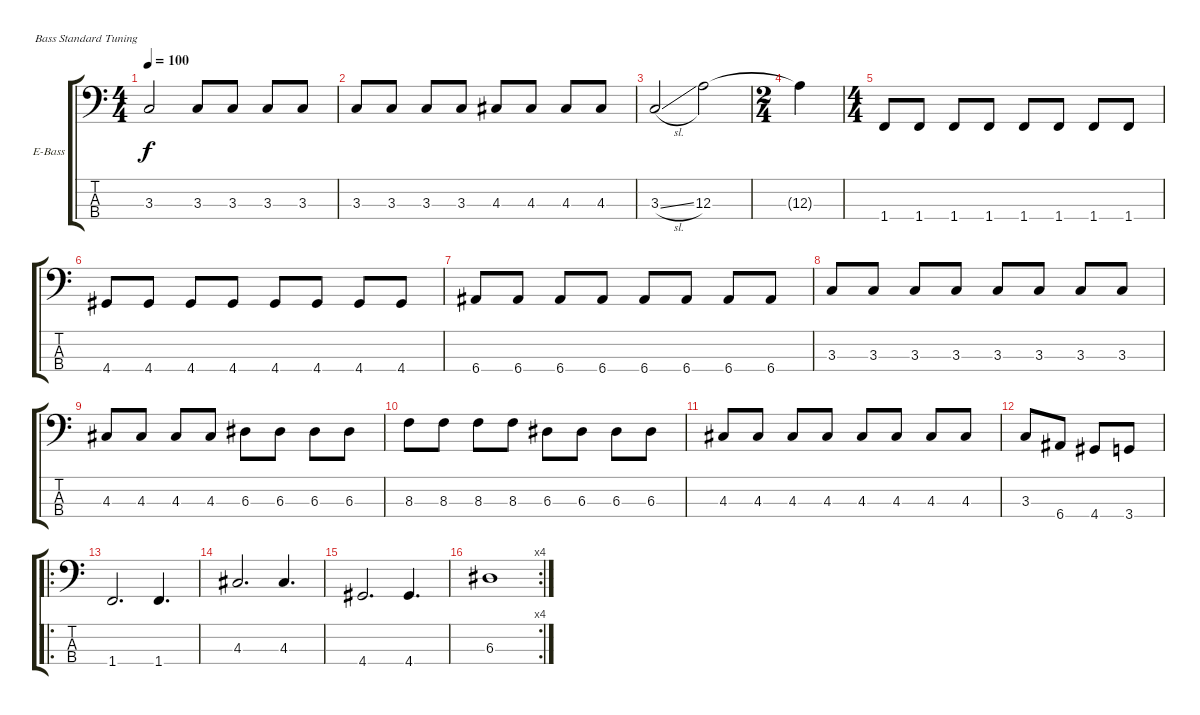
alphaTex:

\bracketExtendMode groupsimilarinstruments
\firstSystemTrackNameOrientation horizontal
\otherSystemsTrackNameOrientation horizontal
\track ("Electric Bass" "E-Bass") {instrument electricbassfinger}
\staff {score tabs}
\tuning (G2 D2 A1 E1)
\ts (4 4)
\tempo 100
\clef f4
\ks c
3.3.2{dy f} 3.3.8 3.3.8 3.3.8 3.3.8 |
3.3.8 3.3.8 3.3.8 3.3.8 4.3.8 4.3.8 4.3.8 4.3.8 |
3.3{sl}.2 12.3.2 |
\ts (2 4)
12.3{t}.4 |
\ts (4 4)
1.4.8 1.4.8 1.4.8 1.4.8 1.4.8 1.4.8 1.4.8 1.4.8 |
4.4.8 4.4.8 4.4.8 4.4.8 4.4.8 4.4.8 4.4.8 4.4.8 |
6.4.8 6.4.8 6.4.8 6.4.8 6.4.8 6.4.8 6.4.8 6.4.8 |
3.3.8 3.3.8 3.3.8 3.3.8 3.3.8 3.3.8 3.3.8 3.3.8 |
4.3.8 4.3.8 4.3.8 4.3.8 6.3.8 6.3.8 6.3.8 6.3.8 |
8.3.8 8.3.8 8.3.8 8.3.8 6.3.8 6.3.8 6.3.8 6.3.8 |
4.3.8 4.3.8 4.3.8 4.3.8 4.3.8 4.3.8 4.3.8 4.3.8 |
3.3.8 6.4.8 4.4.8 3.4.8 |
\ro
1.4.2{d} 1.4.4{d} |
4.3.2{d} 4.3.4{d} |
4.4.2{d} 4.4.4{d} |
\rc 4
6.3.1
